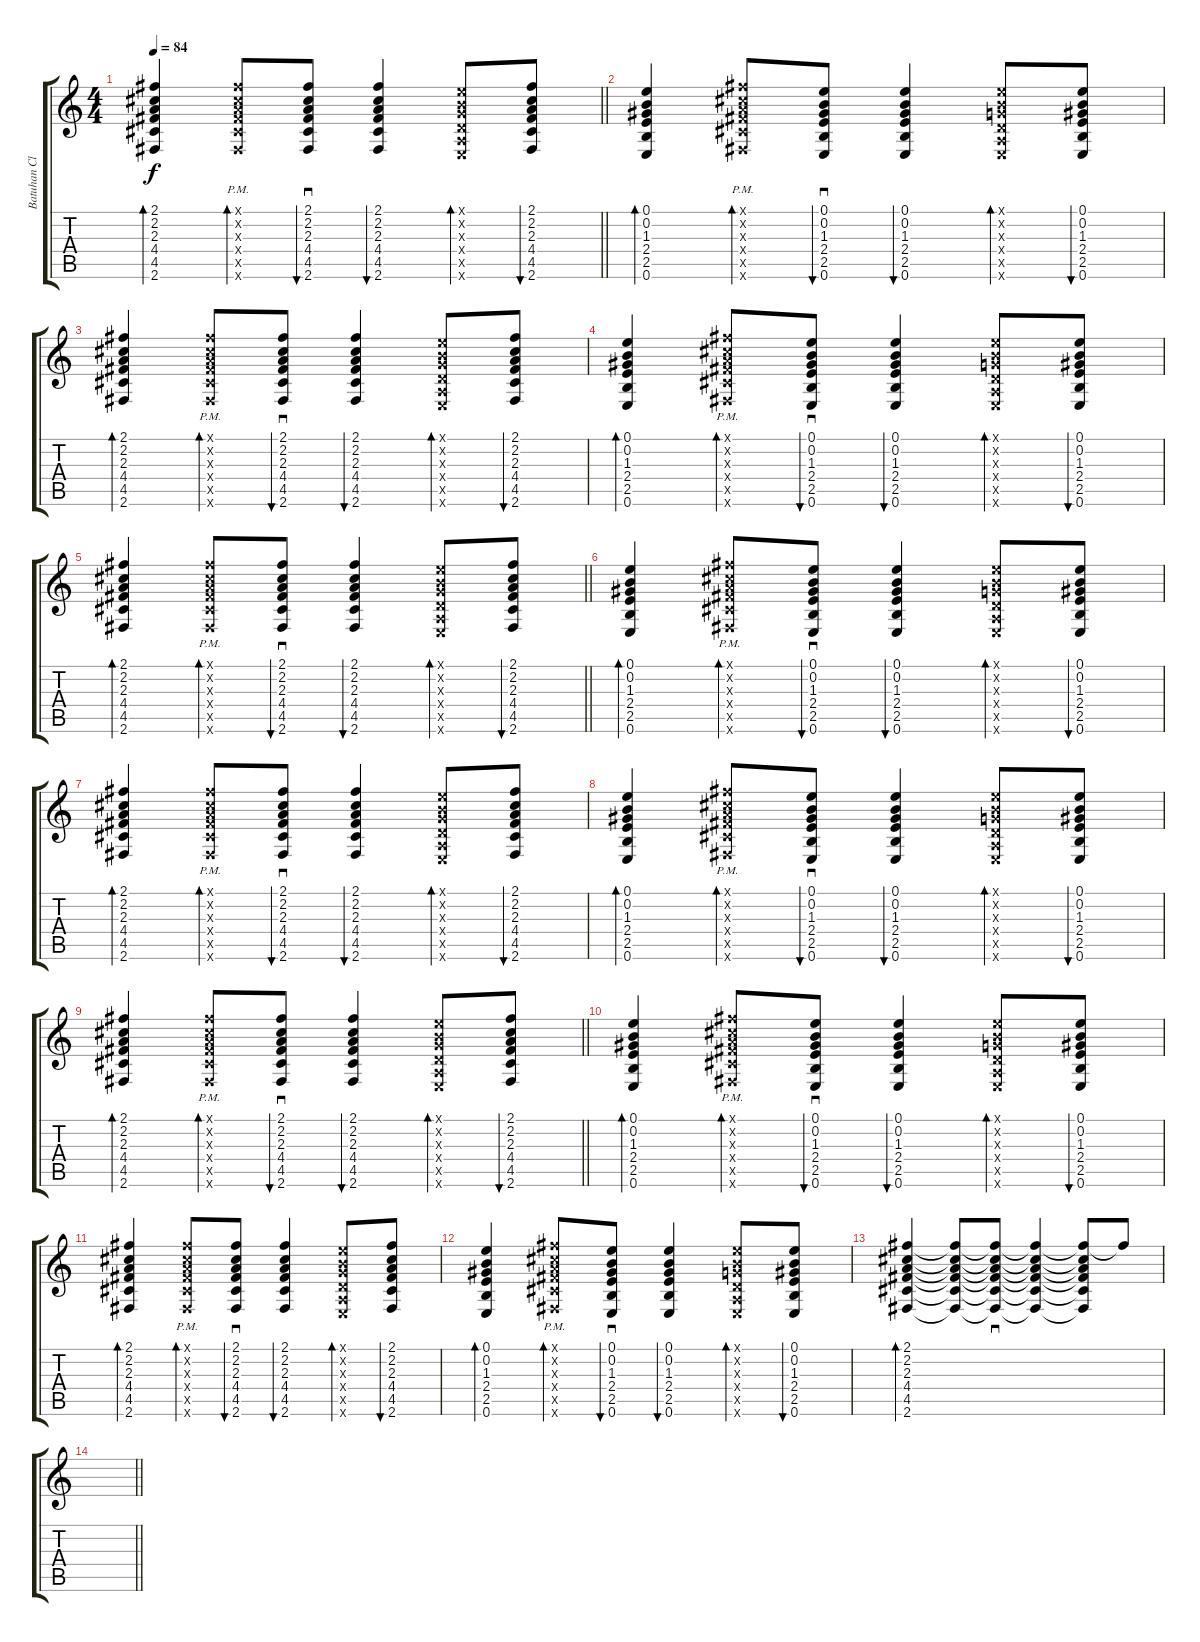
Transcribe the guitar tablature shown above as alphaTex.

\track ("Batuhan Clean" "Batuhan Cl") {instrument acousticguitarsteel}
\staff {score tabs}
\tuning (E4 B3 G3 D3 A2 E2) {hide}
\ts (4 4)
\tempo 84
\clef g2
\barLineRight lightlight
\ks c
(2.1 2.2 2.3 4.4 4.5 2.6).4{bd 60 dy f} (2.1{x} 2.2{x} 2.3{pm x} 4.4{x} 4.5{x} 2.6{x}).8{bd 60} (2.1 2.2 2.3 4.4 4.5 2.6).8{sd bu 30} (2.1 2.2 2.3 4.4 4.5 2.6).4{bu 30} (0.1{x} 0.2{x} 0.3{x} 0.4{x} 0.5{x} 0.6{x}).8{bd 30} (2.1 2.2 2.3 4.4 4.5 2.6).8{bu 30} |
(0.1 0.2 1.3 2.4 2.5 0.6).4{bd 60} (2.1{x} 2.2{x} 2.3{pm x} 4.4{x} 4.5{x} 2.6{x}).8{bd 60} (0.1 0.2 1.3 2.4 2.5 0.6).8{sd bu 30} (0.1 0.2 1.3 2.4 2.5 0.6).4{bu 30} (0.1{x} 0.2{x} 0.3{x} 0.4{x} 0.5{x} 0.6{x}).8{bd 30} (0.1 0.2 1.3 2.4 2.5 0.6).8{bu 30} |
(2.1 2.2 2.3 4.4 4.5 2.6).4{bd 60} (2.1{x} 2.2{x} 2.3{pm x} 4.4{x} 4.5{x} 2.6{x}).8{bd 60} (2.1 2.2 2.3 4.4 4.5 2.6).8{sd bu 30} (2.1 2.2 2.3 4.4 4.5 2.6).4{bu 30} (0.1{x} 0.2{x} 0.3{x} 0.4{x} 0.5{x} 0.6{x}).8{bd 30} (2.1 2.2 2.3 4.4 4.5 2.6).8{bu 30} |
(0.1 0.2 1.3 2.4 2.5 0.6).4{bd 60} (2.1{x} 2.2{x} 2.3{pm x} 4.4{x} 4.5{x} 2.6{x}).8{bd 60} (0.1 0.2 1.3 2.4 2.5 0.6).8{sd bu 30} (0.1 0.2 1.3 2.4 2.5 0.6).4{bu 30} (0.1{x} 0.2{x} 0.3{x} 0.4{x} 0.5{x} 0.6{x}).8{bd 30} (0.1 0.2 1.3 2.4 2.5 0.6).8{bu 30} |
\barLineRight lightlight
(2.1 2.2 2.3 4.4 4.5 2.6).4{bd 60} (2.1{x} 2.2{x} 2.3{pm x} 4.4{x} 4.5{x} 2.6{x}).8{bd 60} (2.1 2.2 2.3 4.4 4.5 2.6).8{sd bu 30} (2.1 2.2 2.3 4.4 4.5 2.6).4{bu 30} (0.1{x} 0.2{x} 0.3{x} 0.4{x} 0.5{x} 0.6{x}).8{bd 30} (2.1 2.2 2.3 4.4 4.5 2.6).8{bu 30} |
(0.1 0.2 1.3 2.4 2.5 0.6).4{bd 60} (2.1{x} 2.2{x} 2.3{pm x} 4.4{x} 4.5{x} 2.6{x}).8{bd 60} (0.1 0.2 1.3 2.4 2.5 0.6).8{sd bu 30} (0.1 0.2 1.3 2.4 2.5 0.6).4{bu 30} (0.1{x} 0.2{x} 0.3{x} 0.4{x} 0.5{x} 0.6{x}).8{bd 30} (0.1 0.2 1.3 2.4 2.5 0.6).8{bu 30} |
(2.1 2.2 2.3 4.4 4.5 2.6).4{bd 60} (2.1{x} 2.2{x} 2.3{pm x} 4.4{x} 4.5{x} 2.6{x}).8{bd 60} (2.1 2.2 2.3 4.4 4.5 2.6).8{sd bu 30} (2.1 2.2 2.3 4.4 4.5 2.6).4{bu 30} (0.1{x} 0.2{x} 0.3{x} 0.4{x} 0.5{x} 0.6{x}).8{bd 30} (2.1 2.2 2.3 4.4 4.5 2.6).8{bu 30} |
(0.1 0.2 1.3 2.4 2.5 0.6).4{bd 60} (2.1{x} 2.2{x} 2.3{pm x} 4.4{x} 4.5{x} 2.6{x}).8{bd 60} (0.1 0.2 1.3 2.4 2.5 0.6).8{sd bu 30} (0.1 0.2 1.3 2.4 2.5 0.6).4{bu 30} (0.1{x} 0.2{x} 0.3{x} 0.4{x} 0.5{x} 0.6{x}).8{bd 30} (0.1 0.2 1.3 2.4 2.5 0.6).8{bu 30} |
\barLineRight lightlight
(2.1 2.2 2.3 4.4 4.5 2.6).4{bd 60} (2.1{x} 2.2{x} 2.3{pm x} 4.4{x} 4.5{x} 2.6{x}).8{bd 60} (2.1 2.2 2.3 4.4 4.5 2.6).8{sd bu 30} (2.1 2.2 2.3 4.4 4.5 2.6).4{bu 30} (0.1{x} 0.2{x} 0.3{x} 0.4{x} 0.5{x} 0.6{x}).8{bd 30} (2.1 2.2 2.3 4.4 4.5 2.6).8{bu 30} |
(0.1 0.2 1.3 2.4 2.5 0.6).4{bd 60} (2.1{x} 2.2{x} 2.3{pm x} 4.4{x} 4.5{x} 2.6{x}).8{bd 60} (0.1 0.2 1.3 2.4 2.5 0.6).8{sd bu 30} (0.1 0.2 1.3 2.4 2.5 0.6).4{bu 30} (0.1{x} 0.2{x} 0.3{x} 0.4{x} 0.5{x} 0.6{x}).8{bd 30} (0.1 0.2 1.3 2.4 2.5 0.6).8{bu 30} |
(2.1 2.2 2.3 4.4 4.5 2.6).4{bd 60} (2.1{x} 2.2{x} 2.3{pm x} 4.4{x} 4.5{x} 2.6{x}).8{bd 60} (2.1 2.2 2.3 4.4 4.5 2.6).8{sd bu 30} (2.1 2.2 2.3 4.4 4.5 2.6).4{bu 30} (0.1{x} 0.2{x} 0.3{x} 0.4{x} 0.5{x} 0.6{x}).8{bd 30} (2.1 2.2 2.3 4.4 4.5 2.6).8{bu 30} |
(0.1 0.2 1.3 2.4 2.5 0.6).4{bd 60} (2.1{x} 2.2{x} 2.3{pm x} 4.4{x} 4.5{x} 2.6{x}).8{bd 60} (0.1 0.2 1.3 2.4 2.5 0.6).8{sd bu 30} (0.1 0.2 1.3 2.4 2.5 0.6).4{bu 30} (0.1{x} 0.2{x} 0.3{x} 0.4{x} 0.5{x} 0.6{x}).8{bd 30} (0.1 0.2 1.3 2.4 2.5 0.6).8{bu 30} |
(2.1 2.2 2.3 4.4 4.5 2.6).4{bd 60} (2.1{t} 2.2{t} 2.3{t} 4.4{t} 4.5{t} 2.6{t}).8 (2.1{t} 2.2{t} 2.3{t} 4.4{t} 4.5{t} 2.6{t}).8{sd} (2.1{t} 2.2{t} 2.3{t} 4.4{t} 4.5{t} 2.6{t}).4 (2.1{t} 2.2{t} 2.3{t} 4.4{t} 4.5{t} 2.6{t}).8 2.1{t}.8 |
\barLineRight lightlight
